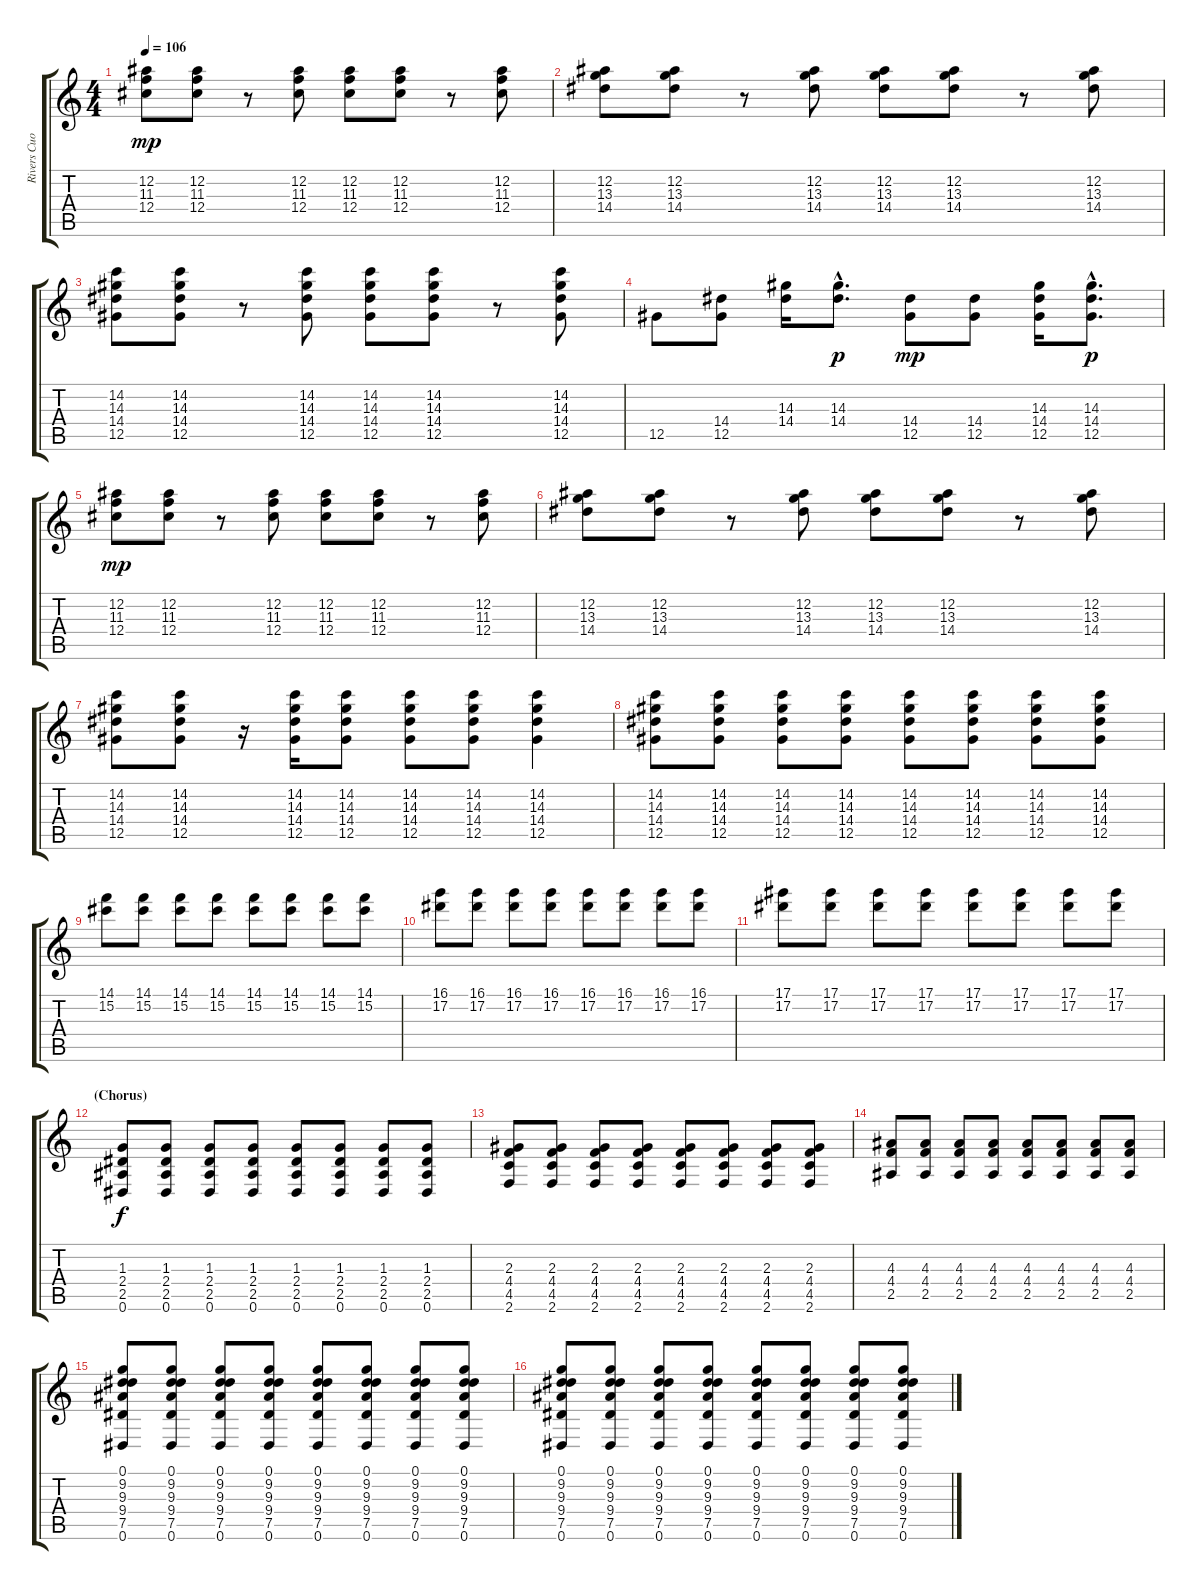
\track ("Rivers Cuomo" "Rivers Cuo") {instrument overdrivenguitar}
\staff {score tabs}
\tuning (Eb4 Bb3 Gb3 Db3 Ab2 Eb2) {hide}
\ts (4 4)
\tempo 106
\clef g2
\ks c
(12.2 11.3 12.4).8{dy mp} (12.2 11.3 12.4).8 r.8 (12.2 11.3 12.4).8 (12.2 11.3 12.4).8 (12.2 11.3 12.4).8 r.8 (12.2 11.3 12.4).8 |
(12.2 13.3 14.4).8 (12.2 13.3 14.4).8 r.8 (12.2 13.3 14.4).8 (12.2 13.3 14.4).8 (12.2 13.3 14.4).8 r.8 (12.2 13.3 14.4).8 |
(14.2 14.3 14.4 12.5).8 (14.2 14.3 14.4 12.5).8 r.8 (14.2 14.3 14.4 12.5).8 (14.2 14.3 14.4 12.5).8 (14.2 14.3 14.4 12.5).8 r.8 (14.2 14.3 14.4 12.5).8 |
12.5.8 (14.4 12.5).8 (14.3 14.4).16 (14.3{hac} 14.4{hac}).8{d dy p} (14.4 12.5).8{dy mp} (14.4 12.5).8 (14.3 14.4 12.5).16 (14.3{hac} 14.4{hac} 12.5{hac}).8{d dy p} |
(12.2 11.3 12.4).8{dy mp} (12.2 11.3 12.4).8 r.8 (12.2 11.3 12.4).8 (12.2 11.3 12.4).8 (12.2 11.3 12.4).8 r.8 (12.2 11.3 12.4).8 |
(12.2 13.3 14.4).8 (12.2 13.3 14.4).8 r.8 (12.2 13.3 14.4).8 (12.2 13.3 14.4).8 (12.2 13.3 14.4).8 r.8 (12.2 13.3 14.4).8 |
(14.2 14.3 14.4 12.5).8 (14.2 14.3 14.4 12.5).8 r.16 (14.2 14.3 14.4 12.5).16 (14.2 14.3 14.4 12.5).8 (14.2 14.3 14.4 12.5).8 (14.2 14.3 14.4 12.5).8 (14.2 14.3 14.4 12.5).4 |
(14.2 14.3 14.4 12.5).8 (14.2 14.3 14.4 12.5).8 (14.2 14.3 14.4 12.5).8 (14.2 14.3 14.4 12.5).8 (14.2 14.3 14.4 12.5).8 (14.2 14.3 14.4 12.5).8 (14.2 14.3 14.4 12.5).8 (14.2 14.3 14.4 12.5).8 |
(14.1 15.2).8 (14.1 15.2).8 (14.1 15.2).8 (14.1 15.2).8 (14.1 15.2).8 (14.1 15.2).8 (14.1 15.2).8 (14.1 15.2).8 |
(16.1 17.2).8 (16.1 17.2).8 (16.1 17.2).8 (16.1 17.2).8 (16.1 17.2).8 (16.1 17.2).8 (16.1 17.2).8 (16.1 17.2).8 |
(17.1 17.2).8 (17.1 17.2).8 (17.1 17.2).8 (17.1 17.2).8 (17.1 17.2).8 (17.1 17.2).8 (17.1 17.2).8 (17.1 17.2).8 |
\section ("" "(Chorus)")
(1.3 2.4 2.5 0.6).8{dy f} (1.3 2.4 2.5 0.6).8 (1.3 2.4 2.5 0.6).8 (1.3 2.4 2.5 0.6).8 (1.3 2.4 2.5 0.6).8 (1.3 2.4 2.5 0.6).8 (1.3 2.4 2.5 0.6).8 (1.3 2.4 2.5 0.6).8 |
(2.3 4.4 4.5 2.6).8 (2.3 4.4 4.5 2.6).8 (2.3 4.4 4.5 2.6).8 (2.3 4.4 4.5 2.6).8 (2.3 4.4 4.5 2.6).8 (2.3 4.4 4.5 2.6).8 (2.3 4.4 4.5 2.6).8 (2.3 4.4 4.5 2.6).8 |
(4.3 4.4 2.5).8 (4.3 4.4 2.5).8 (4.3 4.4 2.5).8 (4.3 4.4 2.5).8 (4.3 4.4 2.5).8 (4.3 4.4 2.5).8 (4.3 4.4 2.5).8 (4.3 4.4 2.5).8 |
(0.1 9.2 9.3 9.4 7.5 0.6).8 (0.1 9.2 9.3 9.4 7.5 0.6).8 (0.1 9.2 9.3 9.4 7.5 0.6).8 (0.1 9.2 9.3 9.4 7.5 0.6).8 (0.1 9.2 9.3 9.4 7.5 0.6).8 (0.1 9.2 9.3 9.4 7.5 0.6).8 (0.1 9.2 9.3 9.4 7.5 0.6).8 (0.1 9.2 9.3 9.4 7.5 0.6).8 |
(0.1 9.2 9.3 9.4 7.5 0.6).8 (0.1 9.2 9.3 9.4 7.5 0.6).8 (0.1 9.2 9.3 9.4 7.5 0.6).8 (0.1 9.2 9.3 9.4 7.5 0.6).8 (0.1 9.2 9.3 9.4 7.5 0.6).8 (0.1 9.2 9.3 9.4 7.5 0.6).8 (0.1 9.2 9.3 9.4 7.5 0.6).8 (0.1 9.2 9.3 9.4 7.5 0.6).8
